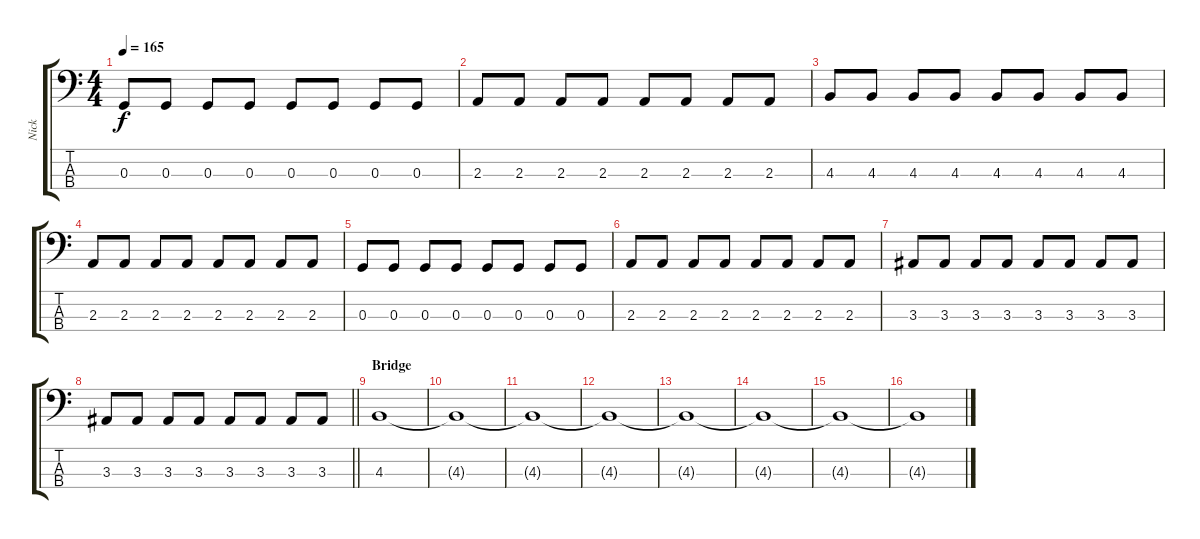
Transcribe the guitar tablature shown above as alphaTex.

\track ("Nick" "Nick") {instrument electricbassfinger}
\staff {score tabs}
\tuning (F2 C2 G1 D1) {hide}
\ts (4 4)
\tempo 165
\clef f4
\ks c
0.3.8{dy f} 0.3.8 0.3.8 0.3.8 0.3.8 0.3.8 0.3.8 0.3.8 |
2.3.8 2.3.8 2.3.8 2.3.8 2.3.8 2.3.8 2.3.8 2.3.8 |
4.3.8 4.3.8 4.3.8 4.3.8 4.3.8 4.3.8 4.3.8 4.3.8 |
2.3.8 2.3.8 2.3.8 2.3.8 2.3.8 2.3.8 2.3.8 2.3.8 |
0.3.8 0.3.8 0.3.8 0.3.8 0.3.8 0.3.8 0.3.8 0.3.8 |
2.3.8 2.3.8 2.3.8 2.3.8 2.3.8 2.3.8 2.3.8 2.3.8 |
3.3.8 3.3.8 3.3.8 3.3.8 3.3.8 3.3.8 3.3.8 3.3.8 |
\barLineRight lightlight
3.3.8 3.3.8 3.3.8 3.3.8 3.3.8 3.3.8 3.3.8 3.3.8 |
\section ("" "Bridge")
4.3.1 |
4.3{t}.1 |
4.3{t}.1 |
4.3{t}.1 |
4.3{t}.1 |
4.3{t}.1 |
4.3{t}.1 |
4.3{t}.1
